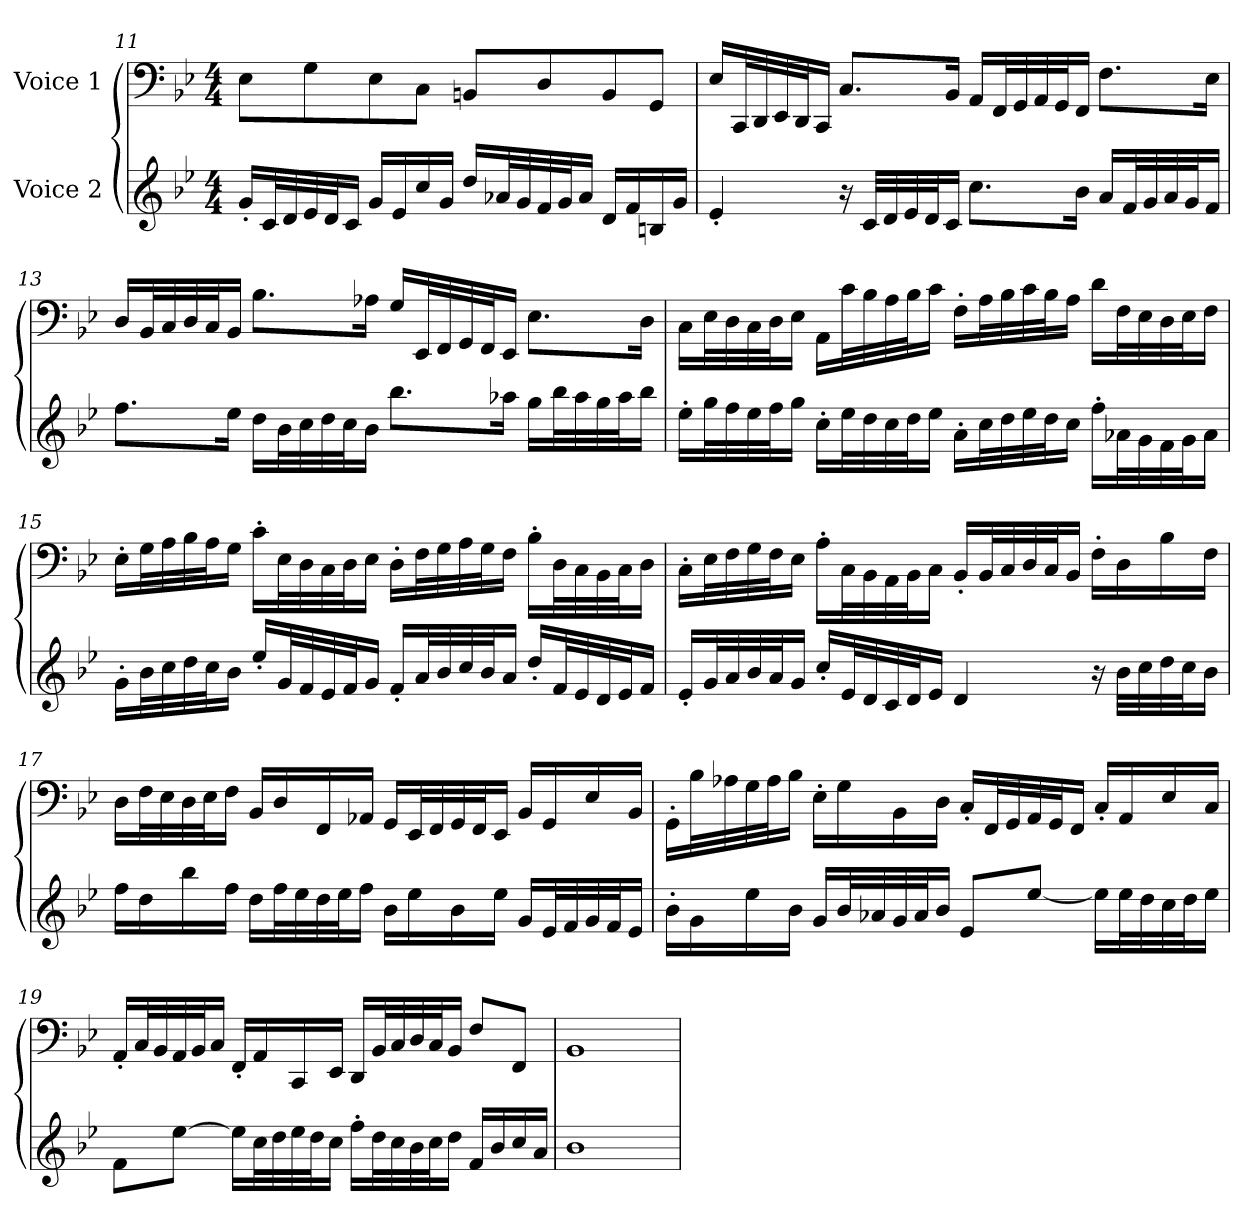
**kern	**kern
*part2	*part1
*staff2	*staff1
*I"Voice 2	*I"Voice 1
*clefG2	*clefF4
*k[b-e-]	*k[b-e-]
*M4/4	*M4/4
=11	=11
16g'/LL	8E-\L
32c/L	.
32d/	.
32e-/	8G\
32d/J	.
16c/JJ	.
16g/LL	8E-\
16e-/	.
16cc/	8C\J
16g/JJ	.
16dd/LL	8BBn/L
32a-X/L	.
32g/	.
32f/	8D/
32g/J	.
16a-/JJ	.
16d/LL	8BB/
16f/	.
16Bn/	8GG/J
16g/JJ	.
=12	=12
4e-'/	16E-/LL
.	32CC/L
.	32DD/
.	32EE-/
.	32DD/J
.	16CC/JJ
16r	8.C/L
32c/LLL	.
32d/	.
32e-/	.
32d/J	.
16c/JJ	16BB-/Jk
8.cc\L	16AA/LL
.	32FF/L
.	32GG/
.	32AA/
.	32GG/J
16b-\Jk	16FF/JJ
16a/LL	8.F\L
32f/L	.
32g/	.
32a/	.
32g/J	.
16f/JJ	16E-\Jk
=13	=13
8.ff\L	16D/LL
.	32BB-/L
.	32C/
.	32D/
.	32C/J
16ee-\Jk	16BB-/JJ
16dd\LL	8.B-\L
32b-\L	.
32cc\	.
32dd\	.
32cc\J	.
16b-\JJ	16A-X\Jk
8.bb-\L	16G/LL
.	32EE-/L
.	32FF/
.	32GG/
.	32FF/J
16aa-X\Jk	16EE-/JJ
16gg\LL	8.E-\L
32bb-\L	.
32aa-\	.
32gg\	.
32aa-\J	.
16bb-\JJ	16D\Jk
=14	=14
16ee-'\LL	16C\LL
32gg\L	32E-\L
32ff\	32D\
32ee-\	32C\
32ff\J	32D\J
16gg\JJ	16E-\JJ
16cc'\LL	16AA\LL
32ee-\L	32c\L
32dd\	32B-\
32cc\	32A\
32dd\J	32B-\J
16ee-\JJ	16c\JJ
16a'\LL	16F'\LL
32cc\L	32A\L
32dd\	32B-\
32ee-\	32c\
32dd\J	32B-\J
16cc\JJ	16A\JJ
16ff'\LL	16d\LL
32a-X\L	32F\L
32g\	32E-\
32f\	32D\
32g\J	32E-\J
16a-\JJ	16F\JJ
=15	=15
16g'\LL	16E-'\LL
32b-\L	32G\L
32cc\	32A\
32dd\	32B-\
32cc\J	32A\J
16b-\JJ	16G\JJ
16ee-'/LL	16c'\LL
32g/L	32E-\L
32f/	32D\
32e-/	32C\
32f/J	32D\J
16g/JJ	16E-\JJ
16f'/LL	16D'\LL
32a/L	32F\L
32b-/	32G\
32cc/	32A\
32b-/J	32G\J
16a/JJ	16F\JJ
16dd'/LL	16B-'\LL
32f/L	32D\L
32e-/	32C\
32d/	32BB-\
32e-/J	32C\J
16f/JJ	16D\JJ
=16	=16
16e-'/LL	16C'\LL
32g/L	32E-\L
32a/	32F\
32b-/	32G\
32a/J	32F\J
16g/JJ	16E-\JJ
16cc'/LL	16A'\LL
32e-/L	32C\L
32d/	32BB-\
32c/	32AA\
32d/J	32BB-\J
16e-/JJ	16C\JJ
4d/	16BB-'/LL
.	32BB-/L
.	32C/
.	32D/
.	32C/J
.	16BB-/JJ
16r	16F'\LL
32b-\LLL	16D\
32cc\	.
32dd\	16B-\
32cc\J	.
16b-\JJ	16F\JJ
=17	=17
16ff\LL	16D\LL
16dd\	32F\L
.	32E-\
16bb-\	32D\
.	32E-\J
16ff\JJ	16F\JJ
16dd\LL	16BB-/LL
32ff\L	16D/
32ee-\	.
32dd\	16FF/
32ee-\J	.
16ff\JJ	16AA-X/JJ
16b-\LL	16GG/LL
16ee-\	32EE-/L
.	32FF/
16b-\	32GG/
.	32FF/J
16ee-\JJ	16EE-/JJ
16g/LL	16BB-/LL
32e-/L	16GG/
32f/	.
32g/	16E-/
32f/J	.
16e-/JJ	16BB-/JJ
=18	=18
16b-'\LL	16GG'\LL
16g\	32B-\L
.	32A-X\
16ee-\	32G\
.	32A-\J
16b-\JJ	16B-\JJ
16g/LL	16E-'\LL
32b-/L	16G\
32a-X/	.
32g/	16BB-\
32a-/J	.
16b-/JJ	16D\JJ
8e-/L	16C'/LL
.	32FF/L
.	32GG/
[8ee-/J	32AA/
.	32GG/J
.	16FF/JJ
16ee-\LL]	16C'/LL
32ee-\L	16AA/
32dd\	.
32cc\	16E-/
32dd\J	.
16ee-\JJ	16C/JJ
=19	=19
8f\L	16AA'/LL
.	32C/L
.	32BB-/
[8ee-\J	32AA/
.	32BB-/J
.	16C/JJ
16ee-\LL]	16FF'/LL
32cc\L	16AA/
32dd\	.
32ee-\	16CC/
32dd\J	.
*	*MM39
16cc\JJ	16EE-/JJ
16ff'\LL	16DD/LL
32dd\L	32BB-/L
32cc\	32C/
32b-\	32D/
32cc\J	32C/J
16dd\JJ	16BB-/JJ
16f/LL	8F/L
16b-/	.
16cc/	8FF/J
16a/JJ	.
=20	=20
1b-	1BB-
=	=
*-	*-
